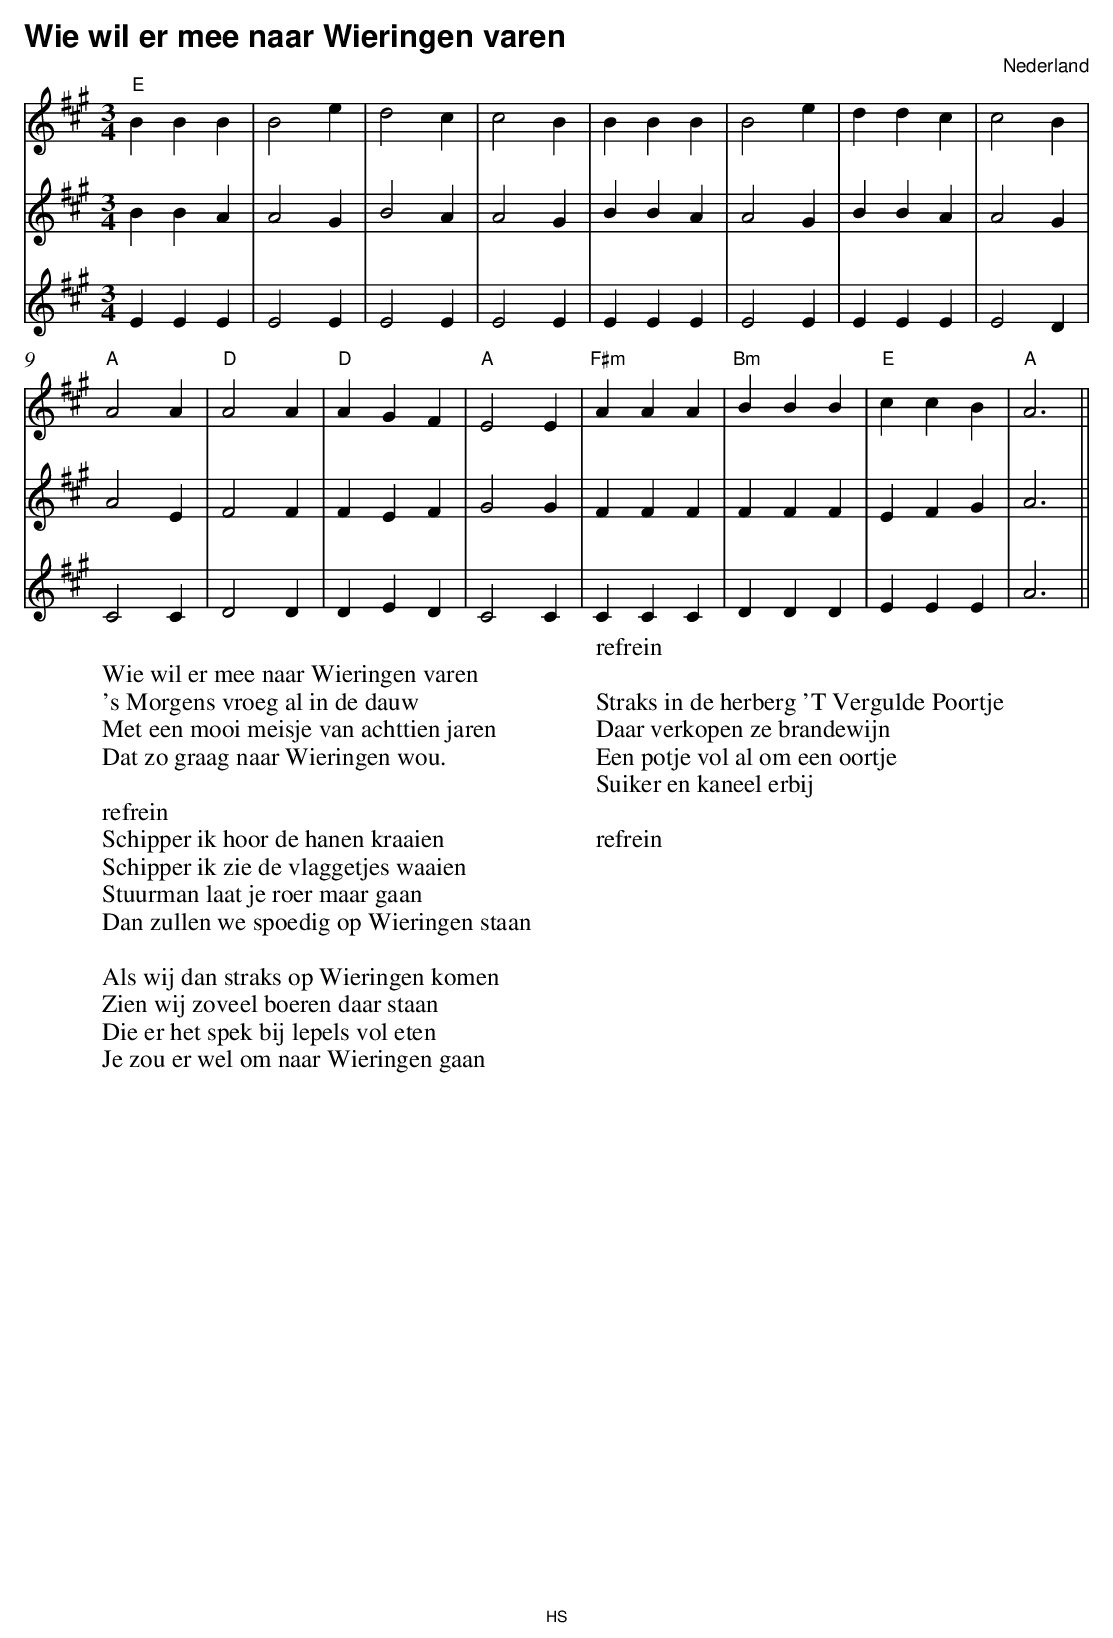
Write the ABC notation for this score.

X:1
T:Wie wil er mee naar Wieringen varen
O:Nederland
M:3/4
L:1/4
Q:1/4=150
K:A
V:1
"E"BBB|B2 e | d2 c|c2B |BBB| B2 e| ddc|c2 B|
"A"A2 A|"D"A2 A|"D"AGF| "A"E2 E | "F#m"AAA| "Bm"BBB|"E"ccB| "A"A3||
V:2
BBA|A2 G | B2 A| A2 G|BBA|A2 G| BBA | A2 G|
A2E|F2F  |FEF  | G2 G|FFF| FFF| EFG| A3||
V:3
EEE|E2 E|E2 E|E2 E|EEE|E2 E|EEE|E2D|
C2C|D2D|DED|C2 C|CCC|DDD|EEE|A3||
W:
W:Wie wil er mee naar Wieringen varen
W:'s Morgens vroeg al in de dauw
W:Met een mooi meisje van achttien jaren
W:Dat zo graag naar Wieringen wou.
W:
W:refrein
W:Schipper ik hoor de hanen kraaien
W:Schipper ik zie de vlaggetjes waaien
W:Stuurman laat je roer maar gaan
W:Dan zullen we spoedig op Wieringen staan
W:
W:Als wij dan straks op Wieringen komen
W:Zien wij zoveel boeren daar staan
W:Die er het spek bij lepels vol eten
W:Je zou er wel om naar Wieringen gaan
W:
W:refrein
W:
W:Straks in de herberg 'T Vergulde Poortje
W:Daar verkopen ze brandewijn
W:Een potje vol al om een oortje
W:Suiker en kaneel erbij
W:
W:refrein
